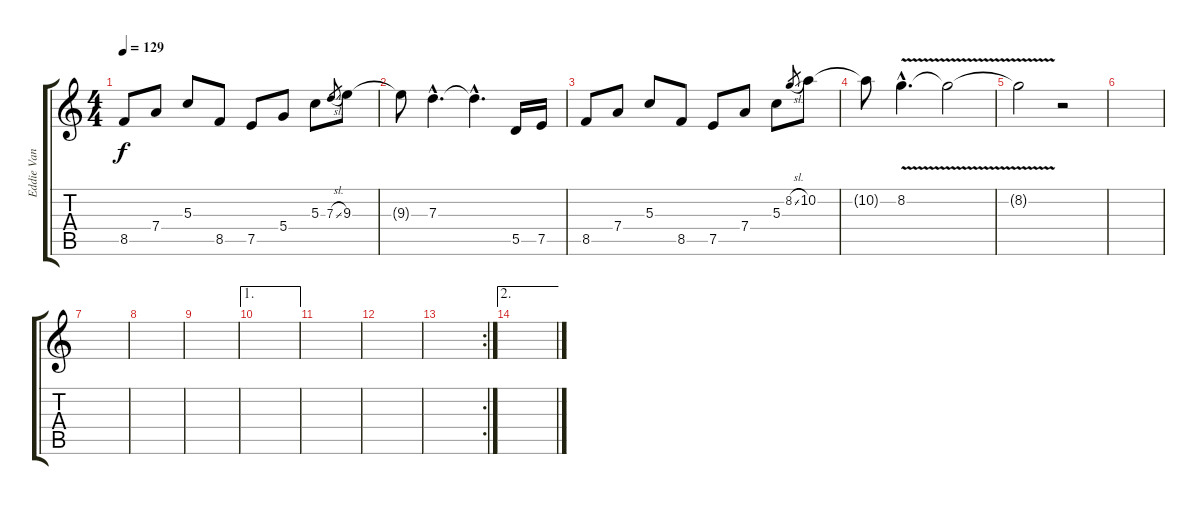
\track ("Eddie Van Halen" "Eddie Van ") {instrument distortionguitar}
\staff {score tabs}
\tuning (E4 B3 G3 D3 A2 E2) {hide}
\ts (4 4)
\tempo 129
\clef g2
\ks c
8.5.8{dy f} 7.4.8 5.3.8{instrument distortionguitar} 8.5.8 7.5.8{instrument electricguitarmuted} 5.4.8 5.3.8 7.3{sl}.8{gr} 9.3.8{instrument distortionguitar} |
9.3{t}.8 7.3{hac}.4{d} 7.3{hac t}.4{d} 5.5.16{instrument electricguitarmuted} 7.5.16 |
8.5.8 7.4.8{instrument distortionguitar} 5.3.8 8.5.8 7.5.8{instrument electricguitarmuted} 7.4.8 5.3.8 8.2{sl}.8{gr} 10.2.8{instrument distortionguitar} |
10.2{t}.8 8.2{v hac}.4{d} 8.2{v t}.2 |
8.2{v t}.2 r.2 |
|
|
|
|
\ae 1
|
|
|
\rc 2
|
\ae 2
